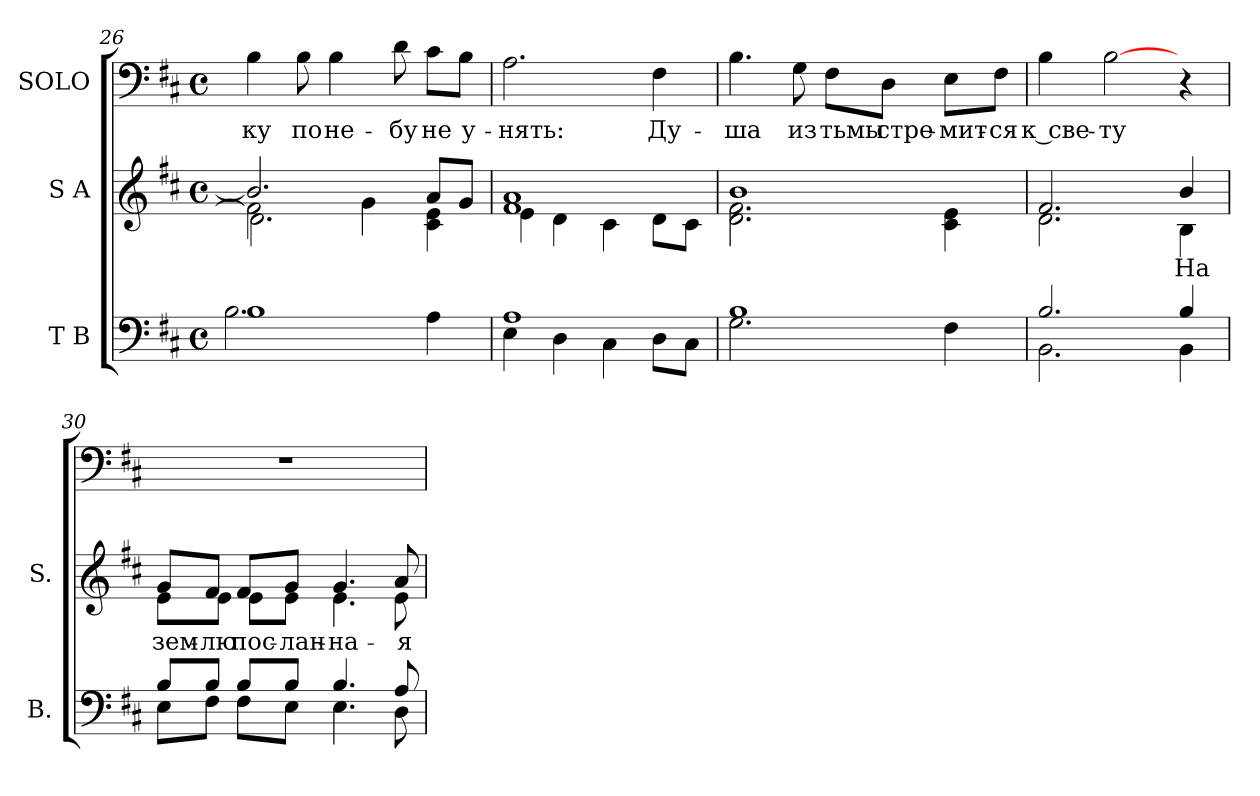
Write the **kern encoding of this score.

**kern	**kern	**text	**kern	**text
*part3	*part2	*part2	*part1	*part1
*staff3	*staff2	*staff2	*staff1	*staff1
*I"T B	*I"S A	*	*I"SOLO	*
*I'B.	*I'S.	*	*	*
!!LO:LB:g=z
*clefF4	*clefG2	*	*clefF4	*
*k[f#c#]	*k[f#c#]	*	*k[f#c#]	*
*b:	*b:	*	*b:	*
*M4/4	*M4/4	*	*M4/4	*
*met(c)	*met(c)	*	*met(c)	*
=26	=26	=26	=26	=26
*^	*^	*	*	*
*	*	*	*^	*	*	*
!	!	!	!	!	!	!	!LO:LY:b:color=#000000
1Bi	2.Bi\	2.bi/]	2f#i\]	2.di\	.	4Bi\	-ку
!	!	!	!	!	!	!	!LO:LY:b:color=#000000
.	.	.	.	.	.	8Bi\	по
!	!	!	!	!	!	!	!LO:LY:b:color=#000000
.	.	.	.	.	.	4Bi\	не-
.	.	.	4gi\	.	.	.	.
!	!	!	!	!	!	!	!LO:LY:b:color=#000000
.	.	.	.	.	.	8di\	-бу
!	!	!	!	!	!	!	!LO:LY:b:color=#000000
.	4Ai\	8ai/L	4c#i\ 4ei	4ryy	.	8c#i\L	не
!	!	!	!	!	!	!	!LO:LY:b:color=#000000
.	.	8gi/J	.	.	.	8Bi\J	у-
*	*	*	*v	*v	*	*	*
=27	=27	=27	=27	=27	=27	=27
!	!	!	!	!	!	!LO:LY:b:color=#000000
1Ai	4Ei\	1f#i 1ai	4ei\	.	2.Ai\	-нять:
.	4Di\	.	4di\	.	.	.
.	4C#i\	.	4c#i\	.	.	.
!	!	!	!	!	!	!LO:LY:b:color=#000000
.	8Di\L	.	8di\L	.	4F#i\	Ду-
.	8C#i\J	.	8c#i\J	.	.	.
=28	=28	=28	=28	=28	=28	=28
!	!	!	!	!	!	!LO:LY:b:color=#000000
1Bi	2.Gi\	1bi	2.di\ 2.f#i	.	4.Bi\	-ша
!	!	!	!	!	!	!LO:LY:b:color=#000000
.	.	.	.	.	8Gi\	из
!	!	!	!	!	!	!LO:LY:b:color=#000000
.	.	.	.	.	8F#i\L	тьмы
!	!	!	!	!	!	!LO:LY:b:color=#000000
.	.	.	.	.	8Di\J	стре-
!	!	!	!	!	!	!LO:LY:b:color=#000000
.	4F#i\	.	4c#i\ 4ei	.	8Ei\L	-мит-
!	!	!	!	!	!	!LO:LY:b:color=#000000
.	.	.	.	.	8F#i\J	-ся
=29	=29	=29	=29	=29	=29	=29
!	!	!	!	!	!	!LO:LY:b:color=#000000
2.Bi/	2.BBi\	2.f#i/	2.di\	.	4Bi\	к све-
!	!	!	!	!	!	!LO:LY:b:color=#000000
.	.	.	.	.	[>2Bi\	-ту
!	!	!	!	!LO:LY:b:color=#000000	!	!
4Bi/	4BBi\	4bi/	4Bi\	На	4r	.
=30	=30	=30	=30	=30	=30	=30
!	!	!	!	!LO:LY:b:color=#000000	!	!
8Bi/L	8Ei\L	8gi/L	8ei\L	зем-	1r	.
!	!	!	!	!LO:LY:b:color=#000000	!	!
8Bi/J	8F#i\J	8f#i/J	8ei\J	-лю	.	.
!	!	!	!	!LO:LY:b:color=#000000	!	!
8Bi/L	8F#i\L	8f#i/L	8ei\L	пос-	.	.
!	!	!	!	!LO:LY:b:color=#000000	!	!
8Bi/J	8Ei\J	8gi/J	8ei\J	-лан-	.	.
!	!	!	!	!LO:LY:b:color=#000000	!	!
4.Bi/	4.Ei\	4.gi/	4.ei\	-на-	.	.
!	!	!	!	!LO:LY:b:color=#000000	!	!
8Ai/	8Di\	8ai/	8ei\	-я	.	.
*v	*v	*	*	*	*	*
*	*v	*v	*	*	*
=	=	=	=	=
*-	*-	*-	*-	*-
